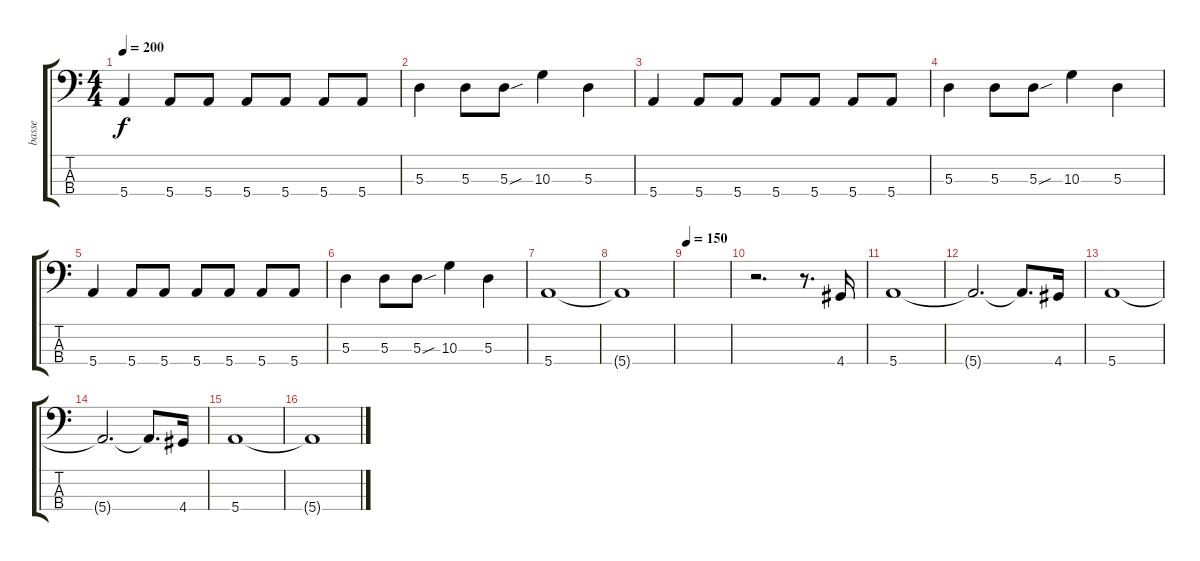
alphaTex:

\track ("basse" "basse") {instrument electricbasspick}
\staff {score tabs}
\tuning (G2 D2 A1 E1) {hide}
\ts (4 4)
\tempo 200
\clef f4
\ks c
5.4.4{dy f} 5.4.8 5.4.8 5.4.8 5.4.8 5.4.8 5.4.8 |
5.3.4 5.3.8 5.3{sou}.8 10.3.4{volume 8} 5.3.4{volume 16} |
5.4.4 5.4.8 5.4.8 5.4.8 5.4.8 5.4.8 5.4.8 |
5.3.4 5.3.8 5.3{sou}.8 10.3.4{volume 8} 5.3.4{volume 16} |
5.4.4 5.4.8 5.4.8 5.4.8 5.4.8 5.4.8 5.4.8 |
5.3.4 5.3.8 5.3{sou}.8 10.3.4{volume 8} 5.3.4{volume 16} |
5.4.1 |
5.4{t}.1 |
\tempo 150
|
r.2{d} r.8{d} 4.4.16 |
5.4.1 |
5.4{t}.2{d} 5.4{t}.8{d} 4.4.16 |
5.4.1 |
5.4{t}.2{d} 5.4{t}.8{d} 4.4.16 |
5.4.1 |
5.4{t}.1
